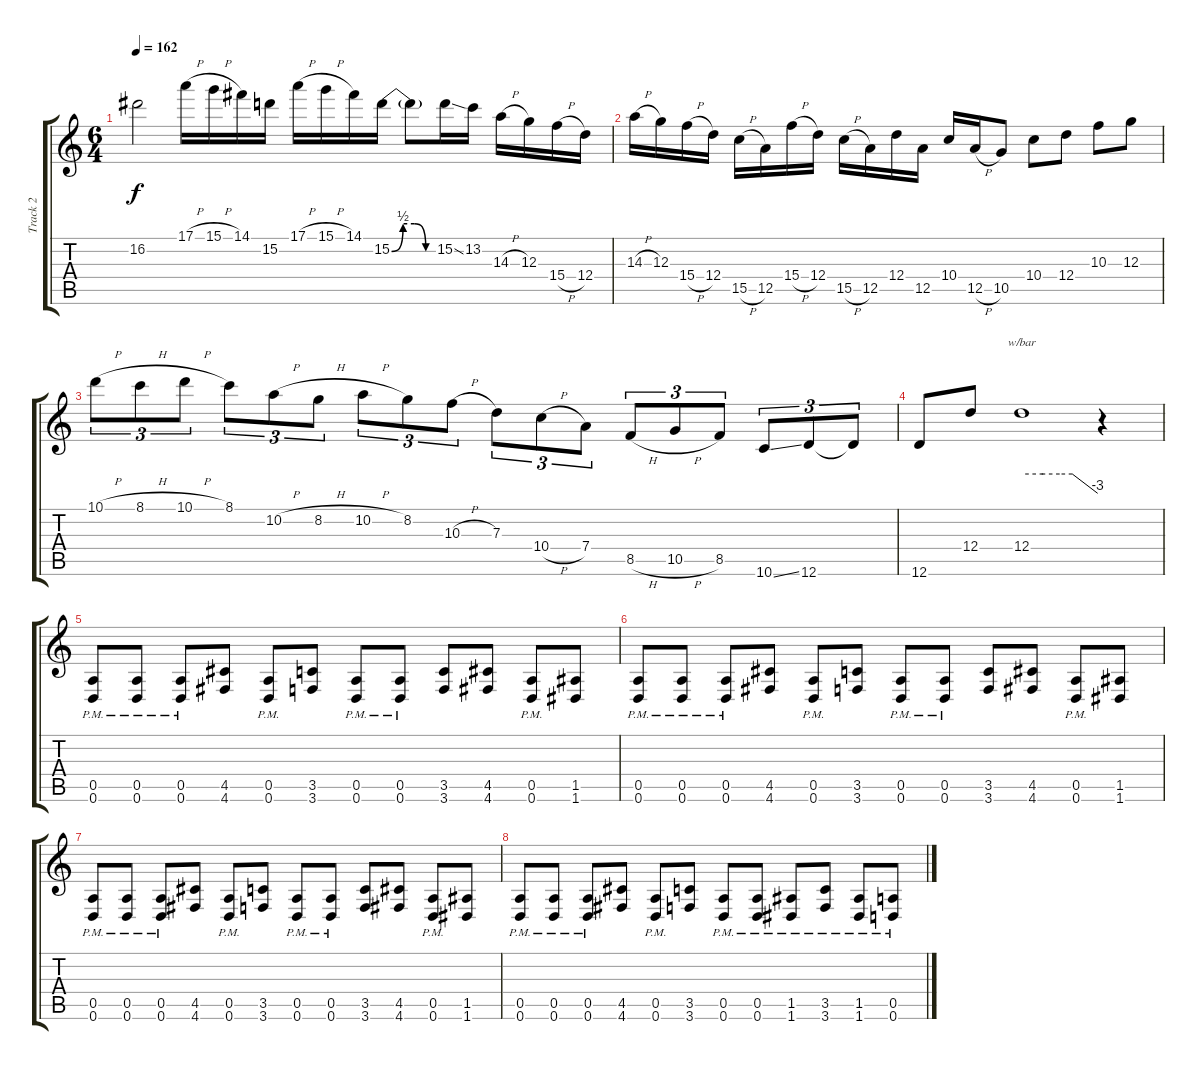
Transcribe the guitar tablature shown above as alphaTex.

\track ("Track 2" "Track 2") {instrument distortionguitar}
\staff {score tabs}
\tuning (E4 B3 G3 D3 A2 D2) {hide}
\ts (6 4)
\tempo 162
\clef g2
\ks c
16.2{t}.2{dy f} 17.1{h}.16 15.1{h}.16 14.1.16 15.2.16 17.1{h}.16 15.1{h}.16 14.1.16 15.2{be (custom 0 0 15 2 30 2 45 0 60 0)}.16 15.2{t}.8 15.2{ss}.16 13.2.16 14.3{h}.16 12.3.16 15.4{h}.16 12.4.16 |
14.3{h}.16 12.3.16 15.4{h}.16 12.4.16 15.5{h}.16 12.5.16 15.4{h}.16 12.4.16 15.5{h}.16 12.5.16 12.4.16 12.5.16 10.4.16 12.5{h}.16 10.5.8 10.4.8 12.4.8 10.3.8 12.3.8 |
10.1{h}.8{tu (3 2)} 8.1{h}.8{tu (3 2)} 10.1{h}.8{tu (3 2)} 8.1.8{tu (3 2)} 10.2{h}.8{tu (3 2)} 8.2{h}.8{tu (3 2)} 10.2{h}.8{tu (3 2)} 8.2.8{tu (3 2)} 10.3{h}.8{tu (3 2)} 7.3.8{tu (3 2)} 10.4{h}.8{tu (3 2)} 7.4.8{tu (3 2)} 8.5{h}.8{tu (3 2)} 10.5{h}.8{tu (3 2)} 8.5.8{tu (3 2)} 10.6{ss}.8{tu (3 2)} 12.6.8{tu (3 2)} 12.6{t}.8{tu (3 2)} |
12.6.8 12.4.8 12.4.1{tbe (custom default 0 0 17 0 30 0 40 0 60 -12)} r.4 |
(0.5{pm} 0.6{pm}).8 (0.5{pm} 0.6{pm}).8 (0.5{pm} 0.6{pm}).8 (4.5 4.6).8 (0.5{pm} 0.6{pm}).8 (3.5 3.6).8 (0.5{pm} 0.6{pm}).8 (0.5{pm} 0.6{pm}).8 (3.5 3.6).8 (4.5 4.6).8 (0.5{pm} 0.6{pm}).8 (1.5 1.6).8 |
(0.5{pm} 0.6{pm}).8 (0.5{pm} 0.6{pm}).8 (0.5{pm} 0.6{pm}).8 (4.5 4.6).8 (0.5{pm} 0.6{pm}).8 (3.5 3.6).8 (0.5{pm} 0.6{pm}).8 (0.5{pm} 0.6{pm}).8 (3.5 3.6).8 (4.5 4.6).8 (0.5{pm} 0.6{pm}).8 (1.5 1.6).8 |
(0.5{pm} 0.6{pm}).8 (0.5{pm} 0.6{pm}).8 (0.5{pm} 0.6{pm}).8 (4.5 4.6).8 (0.5{pm} 0.6{pm}).8 (3.5 3.6).8 (0.5{pm} 0.6{pm}).8 (0.5{pm} 0.6{pm}).8 (3.5 3.6).8 (4.5 4.6).8 (0.5{pm} 0.6{pm}).8 (1.5 1.6).8 |
(0.5{pm} 0.6{pm}).8 (0.5{pm} 0.6{pm}).8 (0.5{pm} 0.6{pm}).8 (4.5 4.6).8 (0.5{pm} 0.6{pm}).8 (3.5 3.6).8 (0.5{pm} 0.6{pm}).8 (0.5{pm} 0.6{pm}).8 (1.5{pm} 1.6{pm}).8 (3.5{pm} 3.6{pm}).8 (1.5{pm} 1.6{pm}).8 (0.5{pm} 0.6{pm}).8
